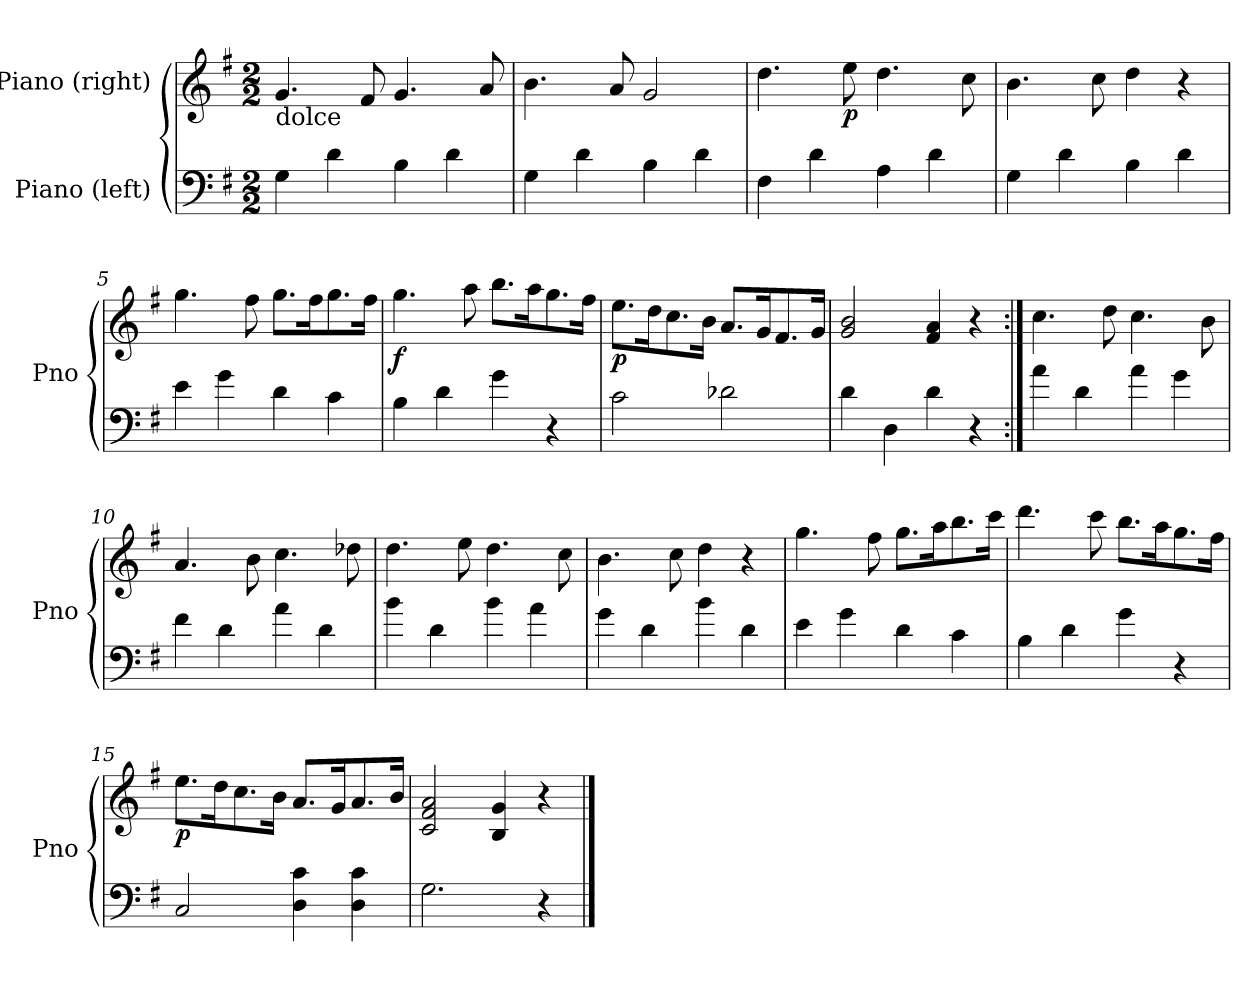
**kern	**kern	**dynam
*part2	*part1	*part1
*staff2	*staff1	*staff1
*I"Piano (left)	*I"Piano (right)	*
*I'Pno	*I'Pno	*
*stria5	*stria5	*
*clefF4	*clefG2	*
*k[f#]	*k[f#]	*
*M2/2	*M2/2	*
*MM124	*MM124	*
=1	=1	=1
!	!LO:TX:b:t=dolce	!
4G	4.g	.
4d	.	.
.	8f#	.
4B	4.g	.
4d	.	.
.	8a	.
=2	=2	=2
4G	4.b	.
4d	.	.
.	8a	.
4B	2g	.
4d	.	.
=3	=3	=3
4F#	4.dd	.
4d	.	.
!	!	!LO:DY:b
.	8ee	p
4A	4.dd	.
4d	.	.
.	8cc	.
=4	=4	=4
4G	4.b	.
4d	.	.
.	8cc	.
4B	4dd	.
4d	4r	.
=5	=5	=5
4e	4.gg	.
4g	.	.
.	8ff#	.
4d	8.ggL	.
.	16ff#K	.
4c	8.gg	.
.	16ff#Jk	.
=6	=6	=6
!	!	!LO:DY:b
4B	4.gg	f
4d	.	.
.	8aa	.
4g	8.bbL	.
.	16aaK	.
4r	8.gg	.
.	16ff#Jk	.
=7	=7	=7
!	!	!LO:DY:b
2c	8.eeL	p
.	16ddK	.
.	8.cc	.
.	16bJk	.
2d-X	8.aL	.
.	16gK	.
.	8.f#	.
.	16gJk	.
=8	=8	=8
4d	2g 2b	.
4D	.	.
4d	4f# 4a	.
4r	4r	.
=9:|!	=9:|!	=9:|!
4a	4.cc	.
4d	.	.
.	8dd	.
4a	4.cc	.
4g	.	.
.	8b	.
=10	=10	=10
4f#	4.a	.
4d	.	.
.	8b	.
4a	4.cc	.
4d	.	.
.	8dd-X	.
=11	=11	=11
4b	4.dd	.
4d	.	.
.	8ee	.
4b	4.dd	.
4a	.	.
.	8cc	.
=12	=12	=12
4g	4.b	.
4d	.	.
.	8cc	.
4b	4dd	.
4d	4r	.
=13	=13	=13
4e	4.gg	.
4g	.	.
.	8ff#	.
4d	8.ggL	.
.	16aaK	.
4c	8.bb	.
.	16cccJk	.
=14	=14	=14
4B	4.ddd	.
4d	.	.
.	8ccc	.
4g	8.bbL	.
.	16aaK	.
4r	8.gg	.
.	16ff#Jk	.
=15	=15	=15
!	!	!LO:DY:b
2C	8.eeL	p
.	16ddK	.
.	8.cc	.
.	16bJk	.
4D 4c	8.aL	.
.	16gK	.
4D 4c	8.a	.
.	16bJk	.
=16	=16	=16
2.G	2c 2f# 2a	.
.	4B 4g	.
4r	4r	.
==	==	==
*-	*-	*-
